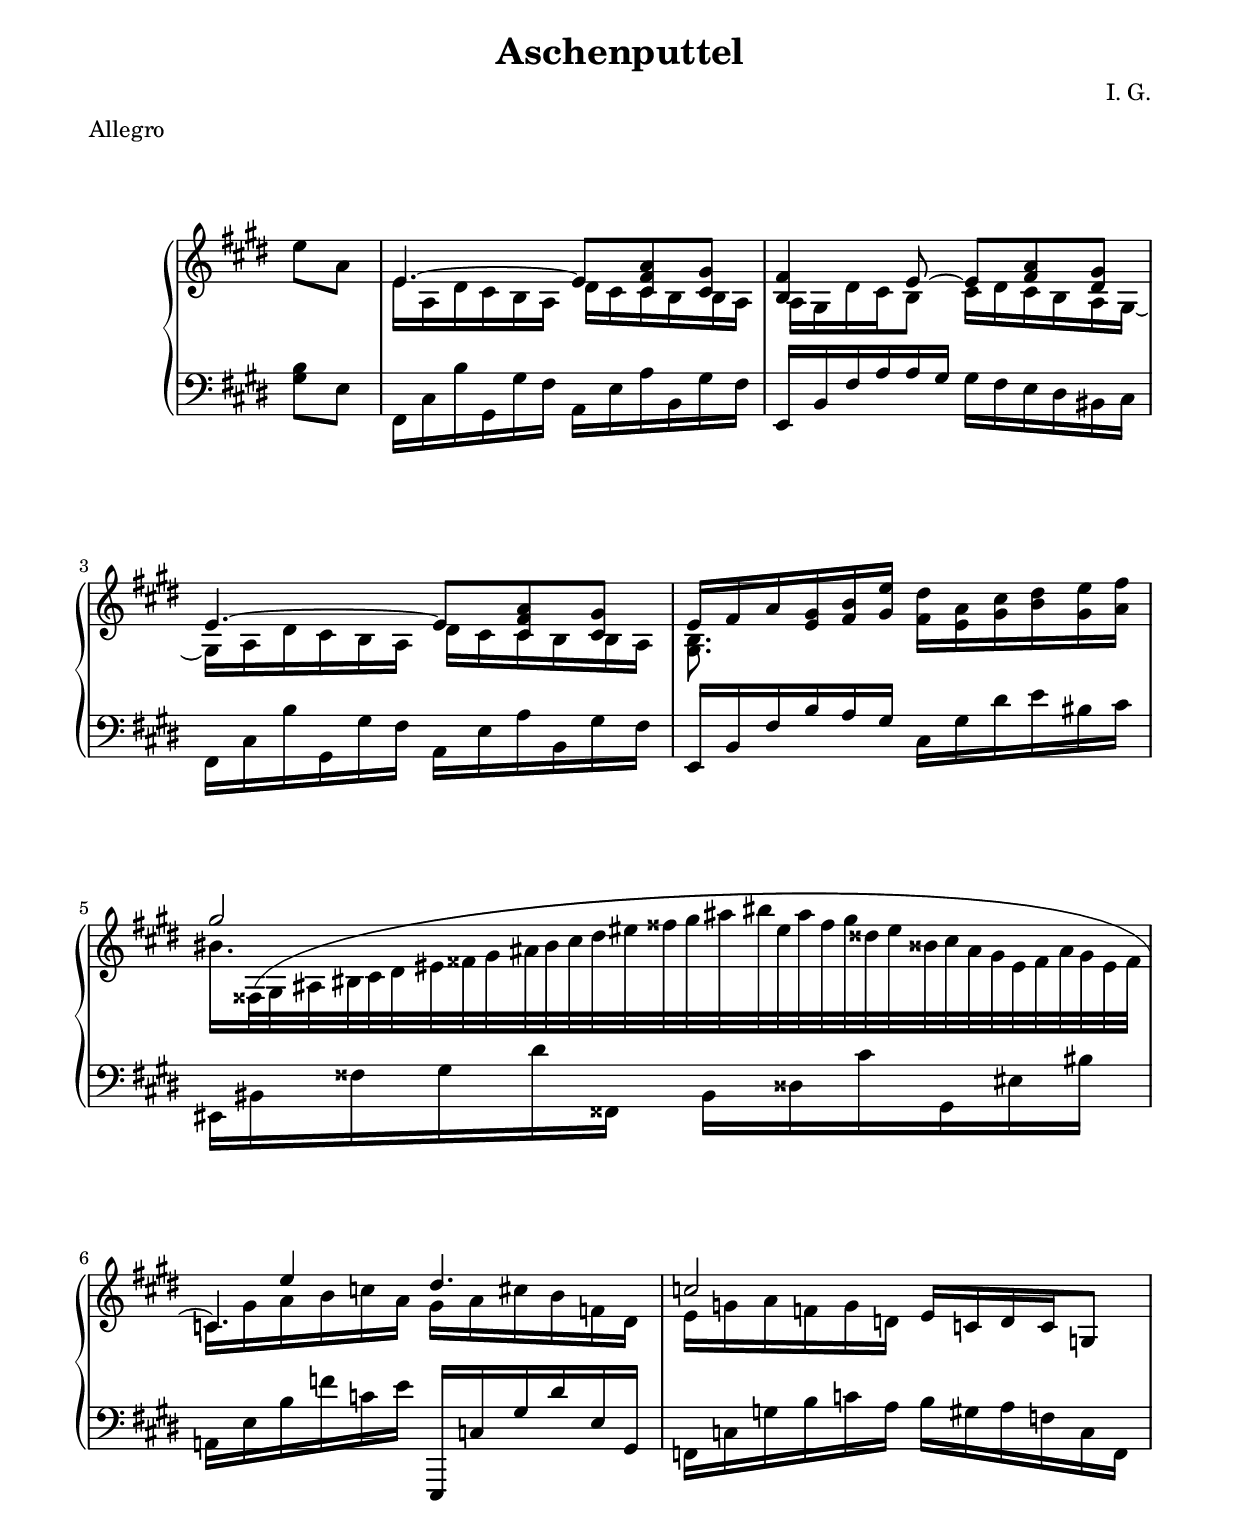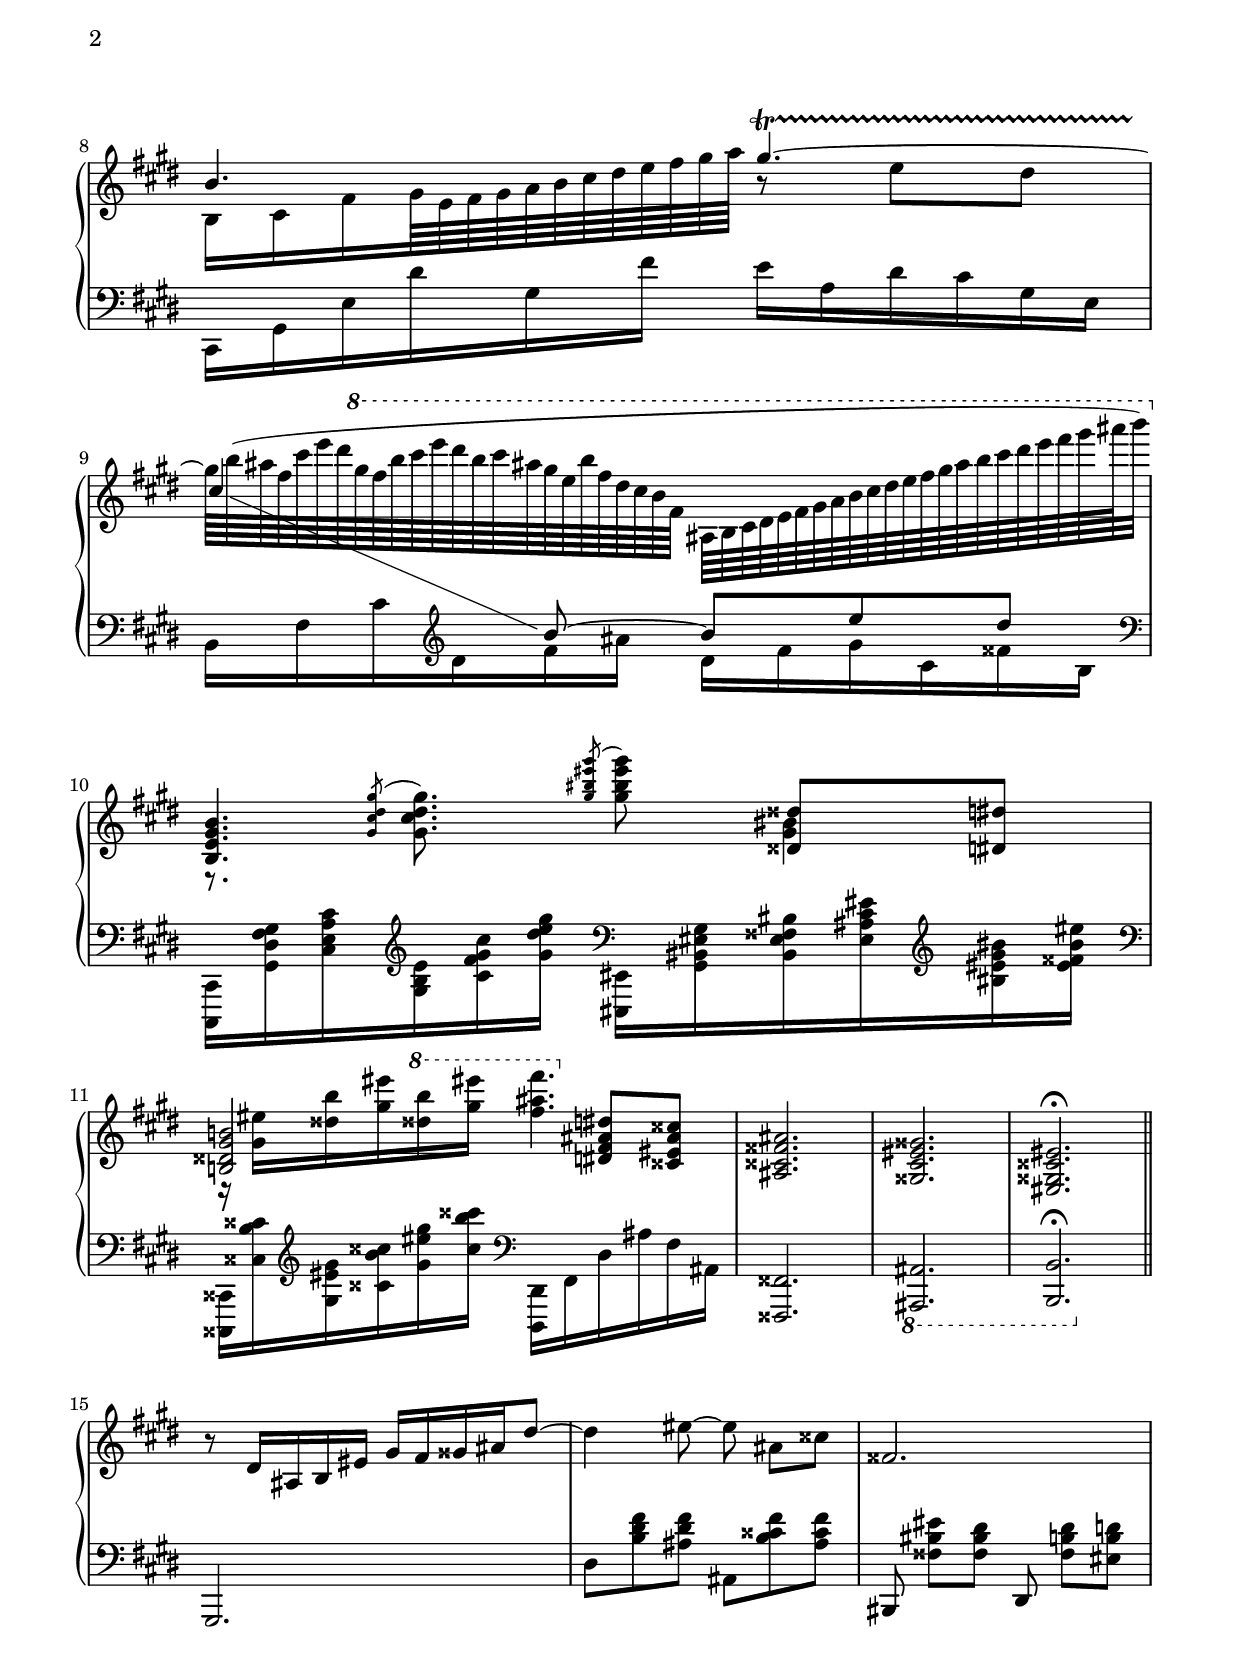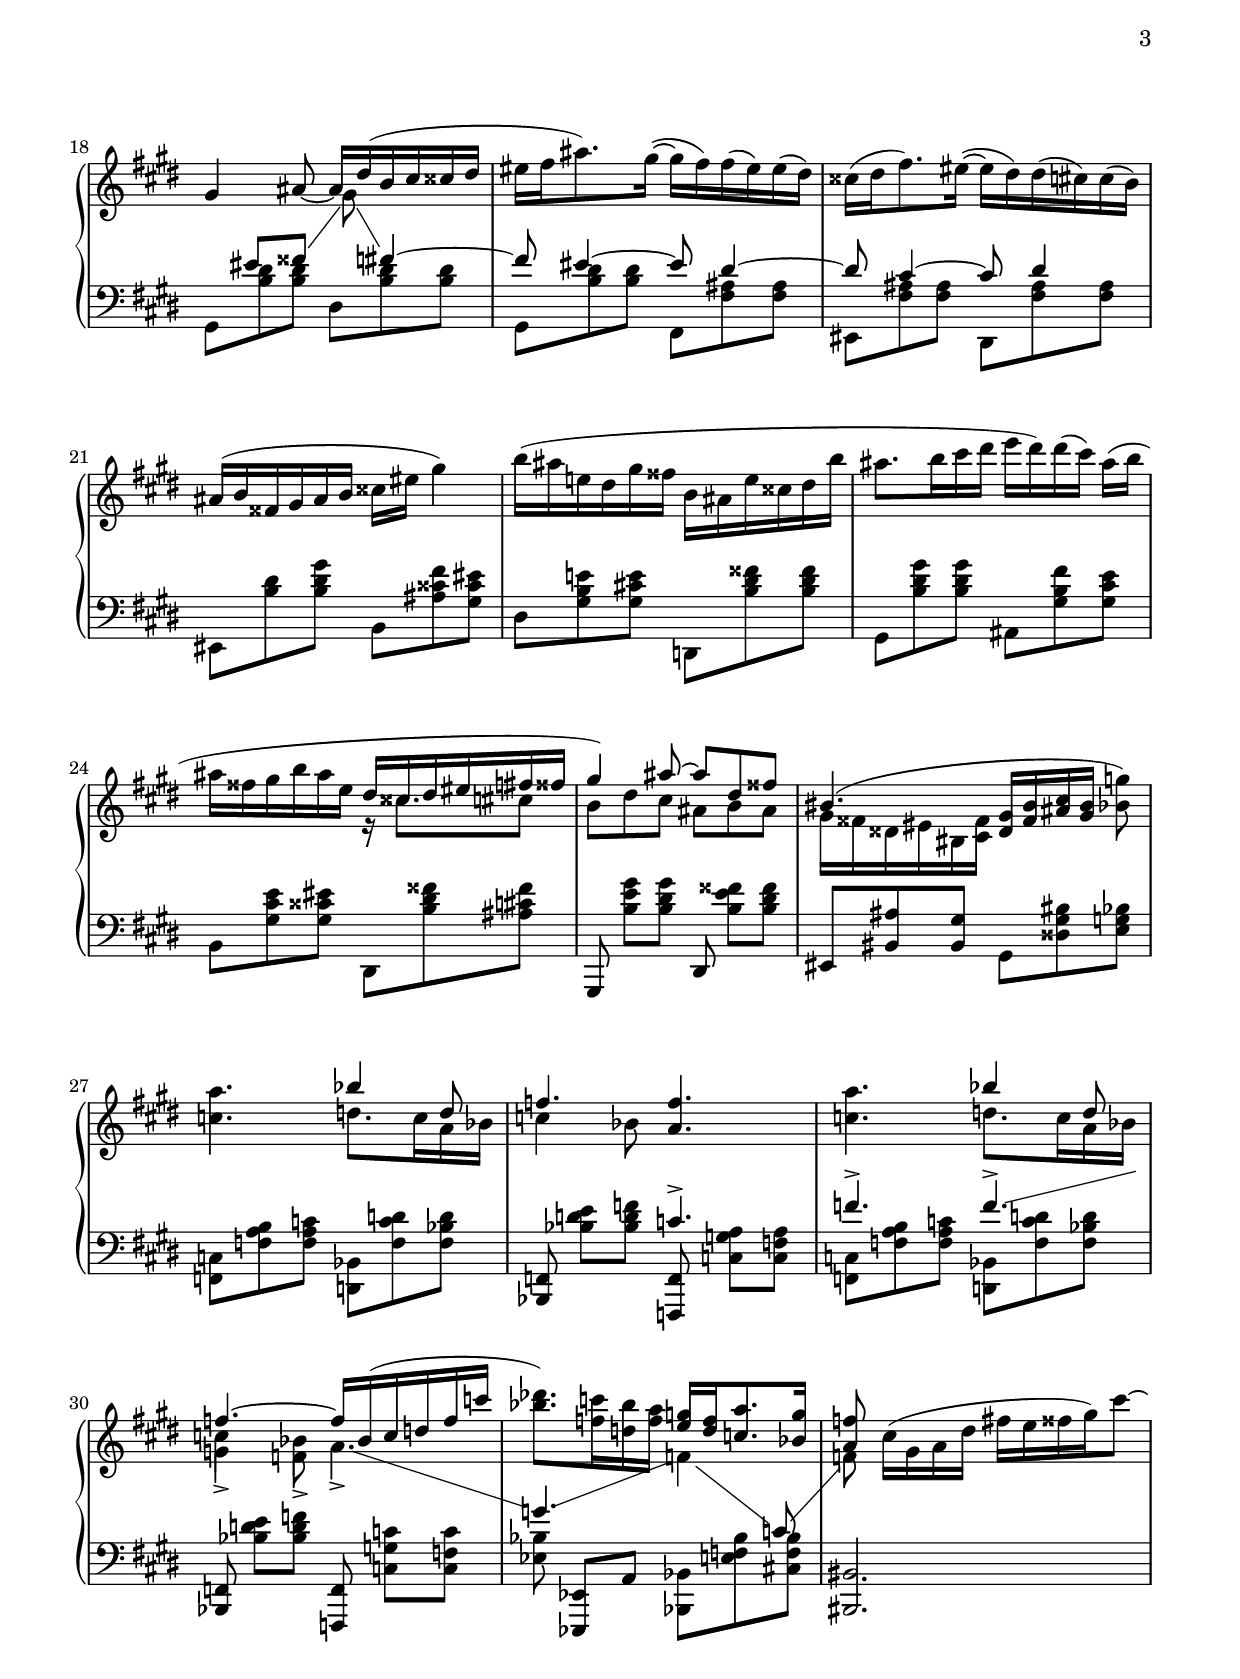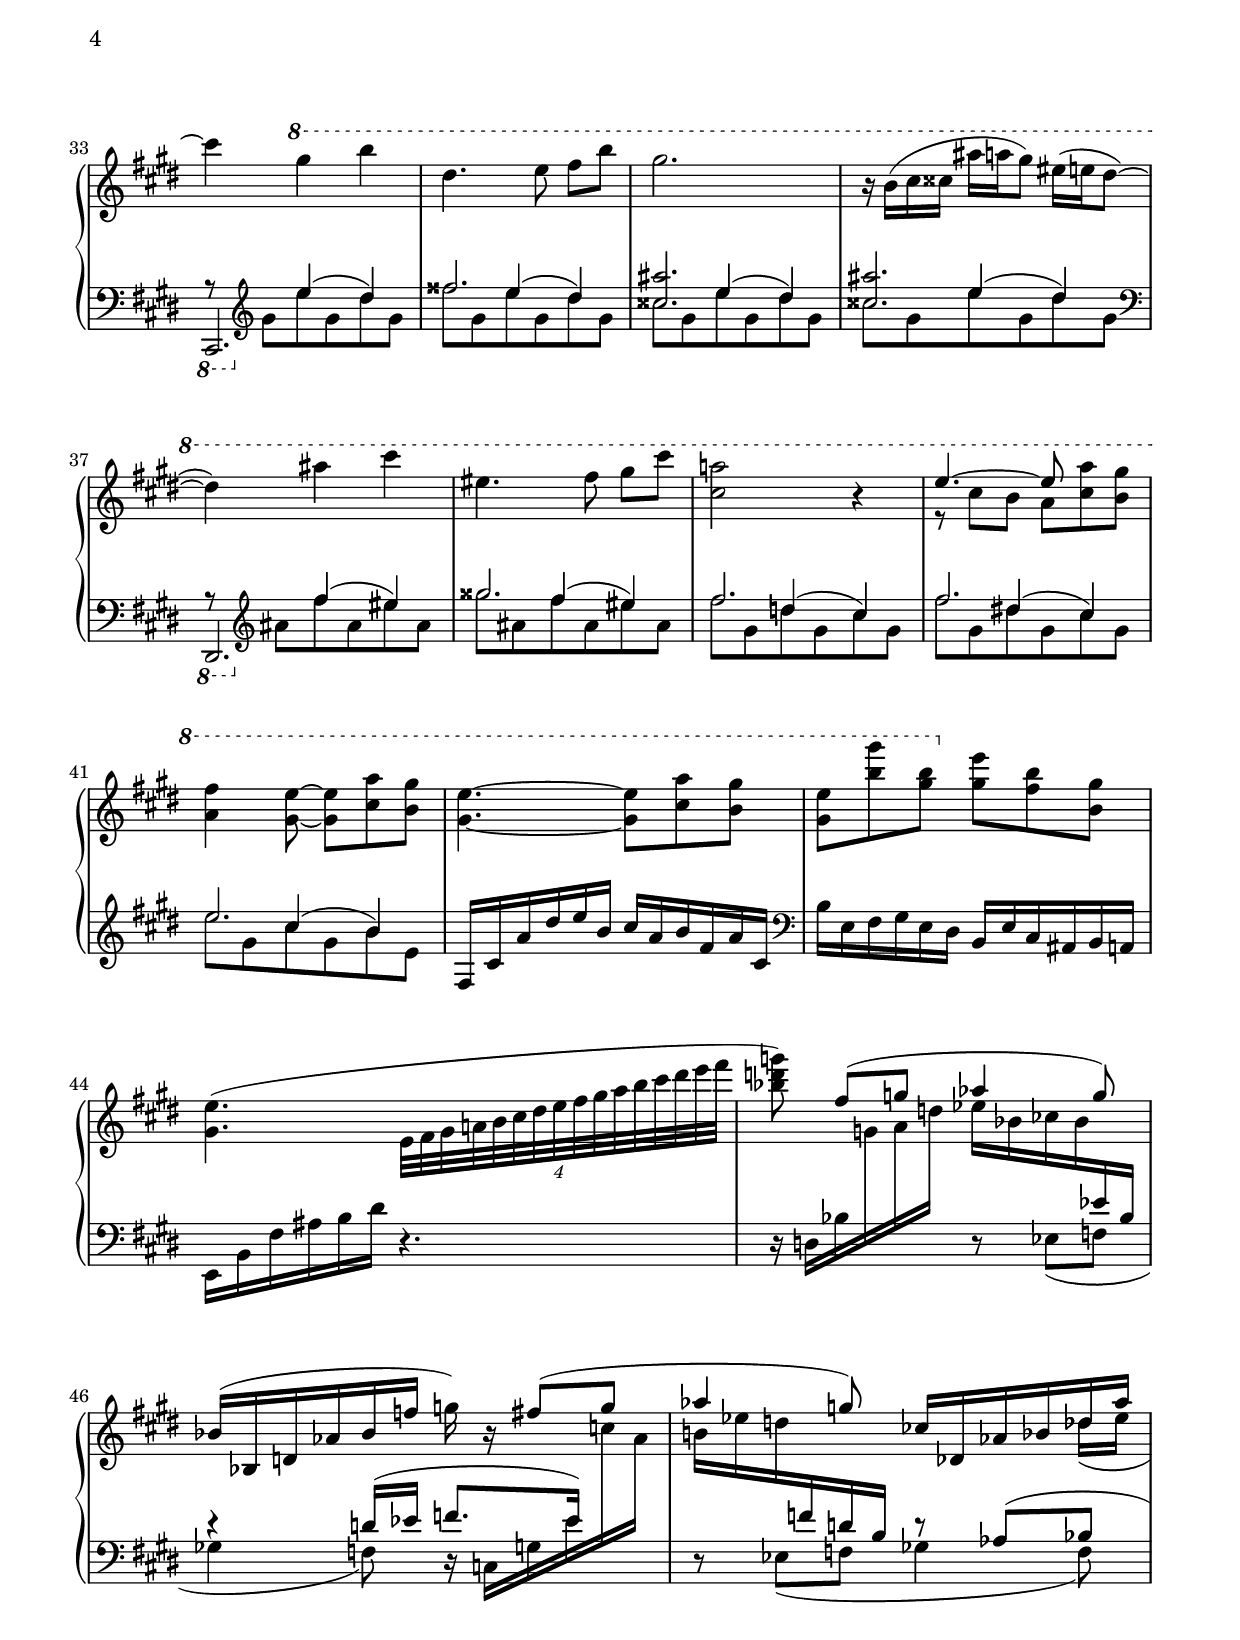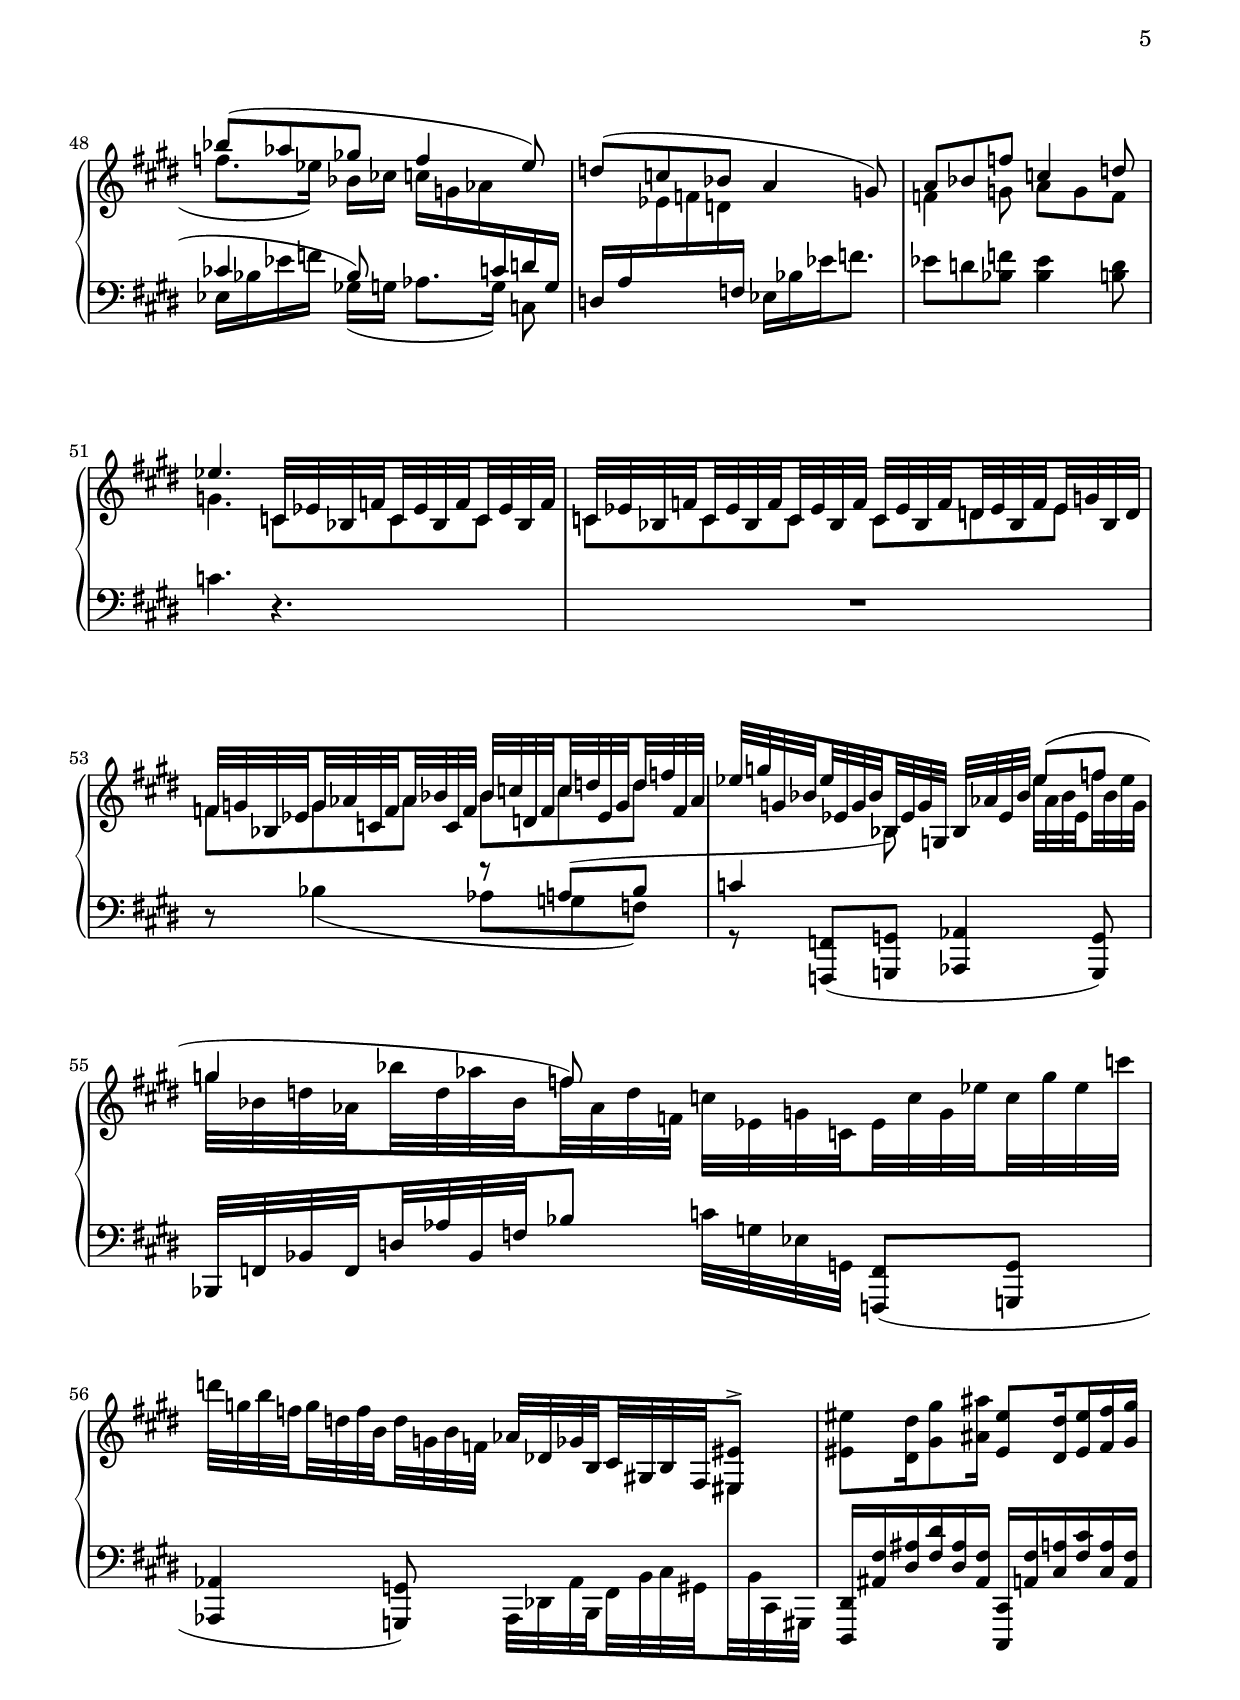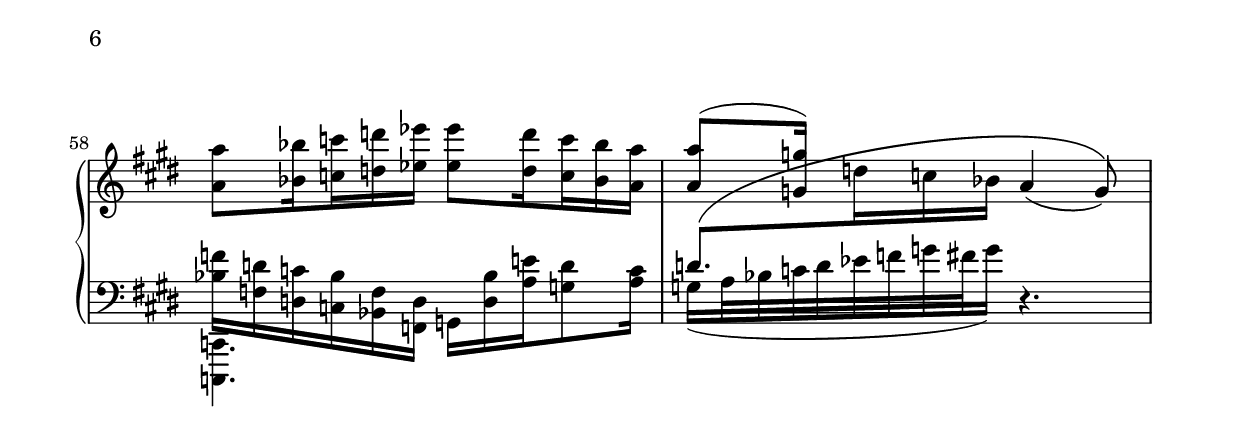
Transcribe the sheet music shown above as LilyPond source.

\version "2.19.15"
%\version "2.18.0"

\language "deutsch"

\header {
  title = "Aschenputtel"
  meter = "Allegro"
  composer = "I. G."
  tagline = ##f
}

\paper {
  #(set-paper-size "a4")
  top-system-spacing #'basic-distance = #25
  top-markup-spacing #'basic-distance = #15
  markup-system-spacing #'basic-distance = #30
  system-system-spacing #'basic-distance = #25
  last-bottom-spacing #'basic-distance = #25
  left-margin = 15
  right-margin = 15
  %two-sided = ##t
  %inner-margin = 25
  %outer-margin = 15
}

\layout {
  \context {
    \Score
    \override StaffGrouper.staff-staff-spacing.basic-distance = #15
    %\remove "Bar_number_engraver"
  }
}

global = {
  \override Staff.TimeSignature #'stencil = ##f
  \time 6/8
  \key e \major
}
%%%%%%%%%%% RH %%%%%%%%%%%%
rechts = \relative {
  \clef treble
  \mergeDifferentlyHeadedOn
  \mergeDifferentlyDottedOn
  \partial 4
  e''8 a,
  <<
    {
      e4.~ e8 <cis fis a><cis gis'><h fis'>4 e8~ e <fis a><dis gis>
      e4.~ e8 <cis fis a><cis gis'> e16 fis a <e gis>< fis h><gis e'>
    }
    \\
    {
      e16 a, dis cis h a dis cis cis h h a a gis dis' cis h8 cis16 dis cis h a gis~
      gis a dis cis h a dis cis cis h h a <gis h>8. s
    }
  >>
  <fis' dis'>16<e a><gis cis><h dis><gis e'><a fis'>
  <<
    {
      gis'2 s4 c,,4. dis'
    }
    \\
    {
      \override TupletNumber #'transparent = ##t
      \tuplet 37/24 {
        his16. fisis,32^( gis ais his cis dis eis fisis gis ais his cis dis eis fisis gis ais his
        eis, ais fisis gis disis eis hisis cis ais gis eis fisis ais gis eis fisis
      }
      c16) gis' a h c a gis a cis h f dis
    }
    \\
    {
      s2. s8 e'4 s4.
    }
  >>
  <<
    {
      c2 s4 h4. h8\rest \stemDown e dis \stemUp \showStaffSwitch cis4
      \change Staff = LH
      h8~ h e dis
      \hideStaffSwitch
      \change Staff = RH
    }
    \\
    {
      e,16 g a f g d \stemUp e c d c g8 \stemDown
      h16 cis fis gis64 e fis gis a h cis dis e fis gis a
      \stemUp
      \override TrillSpanner #'(bound-details right padding) = #1
      \once \override TrillSpanner #'extra-offset = #'(0 . 10)
      gis4.^~\startTrillSpan \stemDown gis64\stopTrillSpan h^( ais fis cis' e dis
      \ottava #1
      \set Staff.ottavation = #"8"
      gis fis h cis e dis h cis ais gis e h' fis
      dis cis h fis ais, h cis dis e fis gis ais
      h cis dis e fis gis ais h cis dis e fis gis ais h32)
      \ottava #0
    }
  >>
  <<
    {
      \dotsUp <h,,,, e gis h>4. s8 <disis disis'><dis dis'>
      <h! disis gis h!>2<dis fis ais dis>8<cisis eis ais cisis>
    }
    \\
    {
      s2. s4
      \ottava #1
      \set Staff.ottavation = #"8"
      s8 s16
      \ottava #0
      s s4
    }
    \\
    {
      \override Rest.staff-position = #-11
      r8.
      \stemUp \acciaccatura<gis' cis dis gis>8\stemDown q8.
      \stemUp \acciaccatura<gis' his eis gis>8\stemDown q <gis, his>4
      r16<gis eis'><disis' h'><gis eis'>
      <disis' h'><gis eis'><fis ais fis'>4.
      \revert Rest.staff-position
    }
  >>
  <ais,,, cisis fisis ais>2.<gisis cis eis gisis><eis gisis cisis eis>\fermata
  \bar "||"\break
  r8 dis'16 ais h eis gis fis gisis ais dis8~ dis4 eis8~ eis\noBeam ais, cisis fisis,2.
  gis4 ais8~ ais16 \stemUp dis( h cis cisis dis \stemNeutral
  eis fis ais8.) gis16~( gis fis) fis( eis) eis( dis)
  cisis( dis fis8.) eis16~( eis dis) dis( cis) cis( h)
  ais( h fisis gis ais h cisis eis gis4) h16( ais e! dis gis fisis h, ais e' cisis dis h'
  ais8. h16 cis dis e dis) dis( cis)
  <<
    {
      \stemDown ais( h ais fisis gis h ais e \stemUp dis cisis dis eis fis fisis gis4)
      ais8~ ais dis, fisis his,4.(<disis, gis>16<fisis his>< ais cis><gis his>
      \stemDown<b g'>8\noBeam)<c a'>4.\stemUp b'4 d,8 f4.<a, f'>
      \stemDown<c a'>\stemUp b'4 d,8 f4.~ f16 b,( c d f c'
      \stemDown<b des>8.)<f c'>16<d! b'><f a>
    }
    \\
    {
      s8 s4. r16 cisis8. cis8 h dis cis ais h ais gis16 fisis disis eis his <cis fisis> s4.
      s d'8. c16 a b c4 b8 s4. s d8. c16 a b c4 \hide Flag b8 s8. s
    }
  >>
  \stemUp<e g>16<d f><c a'>8.<b g'>16<a f'>8\noBeam
  \stemNeutral cis16( gis a dis fis e fisis gis) cis8~
  \time 3/4
  cis4
  \ottava #1
  \set Staff.ottavation = #"8"
  gis' h dis,4. e8\noBeam fis h gis2.
  r16 h,( cis cisis ais'[ a gis8]) eis16( e dis8~ dis4) ais' cis
  eis,4. fis8\noBeam gis cis <cis, a'!>2 r4
  <<
    {
      e4.~ e8 s4
    }
    \\
    {
      r8 cis h a[ <cis a'><h gis'>]
    }
  >>
  <a fis'>4<gis e'>8~ q[<cis a'><h gis'>]
  \time 6/8
  <gis e'>4.~ q8 <cis a'><h gis'><gis e'><h' gis'><gis h>
  \ottava #0
  <gis, e'><fis h><h, gis'><gis e'>4.(
  \set subdivideBeams = ##t
  \set baseMoment = #(ly:make-moment 1/8)
  %\set tupletSpannerDuration = #(ly:make-moment 1 8)
  \tuplet 4/3 {e32 fis gis a! h cis dis e fis gis a h cis dis e fis}
  <b, d g>8)\noBeam\stemUp fis^( g as4 g8)\stemNeutral
  \set subdivideBeams = ##f
  b,16( b, d as' b f' g) r\stemUp fis8^( g as4 g8)\stemNeutral
  <<
    {
      ces,16 des, as' b des as' b8( as ges f4 es8)
    }
    \\
    {
      s4 des16( es f8. es16) b[ ces] c g as\change Staff = LH\stemUp c, d g,
    }
  >>
  \stemUp d''8^( c b a4 g8)
  <<
    {
      a8 b f' c4 d8 es4.
    }
    \\
    {
      f,4 g8 a g f g4.
    }
  >>
  <<
    {
      \set subdivideBeams = ##t
      \set baseMoment = #(ly:make-moment 1/8)
      \set beatStructure = #'(3 3 3 3)
      \repeat unfold 6 {c,32 es b f'} c es b f' d es b f' es g b, d
      f g b, es g as c, f as b c, f b c d, f c' d es, g d' f f, as
    }
    \\
    {
      \repeat unfold 6 {c,8} c8 d es f g as b c d
    }
  >>
  \once\override Beam.positions = #'(7 . 3)
  \set subdivideBeams = ##t
  es32 g g, b es es, g b b, es g g, b[ as' es b']
  <<
    {
      es8( f g4 f8)
    }
    \\
    {
      \set subdivideBeams = ##t
      es32 as, b es, f' b, es g,
      g' b, d as b' d, as' b, f' as, d f,
    }
  >>
  \set subdivideBeams = ##t
  \stemNeutral
  c'32 es, g c, es c' g es' c g' es c'
  d g, h f g d f h, d g, h f as des, ges h, cis gis! h fis <eis eis'>8^>
  \set subdivideBeams = ##f
  <eis' eis'>8
  \set stemLeftBeamCount = #2
  \set stemRightBeamCount = #1
  <dis dis'>16<gis gis'>8<ais ais'>16
  <eis eis'>8
  \set stemLeftBeamCount = #2
  \set stemRightBeamCount = #1
  <dis dis'>16
  \set stemLeftBeamCount = #1
  <eis eis'><fis fis'><gis gis'>
  <a a'>8
  \set stemLeftBeamCount = #2
  \set stemRightBeamCount = #1
  <b b'>16
  \set stemLeftBeamCount = #1
  <c c'><d d'><es es'>
  <es es'>8
  \set stemLeftBeamCount = #2
  \set stemRightBeamCount = #1
  <d d'>16
  \set stemLeftBeamCount = #1
  <c c'><b b'><a a'>
  \stemUp<a a'>8^(<g g'>16) s8.
}
%%%%%%%% DYNAMIC %%%%%%%%%%
dynamic = {
  \override Hairpin.to-barline = ##f
}
%%%%%%%%%%% LH %%%%%%%%%%%%
links = \relative {
  \clef bass
  \mergeDifferentlyHeadedOn
  \mergeDifferentlyDottedOn
  \partial 4
  <gis h>8 e
  fis,16 cis' h' gis, gis' fis a, e' a h, gis' fis
  e, h' fis' a a gis gis fis e dis his cis
  fis, cis' h' gis, gis' fis a, e' a h, gis' fis
  e, h' fis' h a gis cis, gis' dis' e his cis
  eis,, his' fisis' gis dis' fisis,, his disis cis' gis, eis' his'
  a,! e' h' f' c e e,,, c'' gis' dis' e, gis, f c' g' h c a h gis a f c f,
  cis gis' e' dis' gis, fis' e a, dis cis gis e h fis' cis'
  \clef treble
  dis fis ais \stemDown dis, fis gis cis, fisis h,%\stemNeutral
  \clef bass
  <cis,,, cis'><gis'' dis' fis gis><cis e a cis>
  \clef treble
  <gis' h e><cis fis gis cis><gis' dis' e gis>
  \clef bass
  <eis,,, eis'><gis' his eis gis><his eis fisis his><eis ais cis eis>
  \clef treble
  <his' eis gis his><eis fisis his eis>
  \clef bass
  <cisis,,, cisis'><cisis'' h' cisis>
  \clef treble
  <gis' eis' gis><cisis h' cisis><gis' eis' gis><cisis h' cisis>
  \clef bass
  <dis,,,, dis'> fis' dis' ais' fis ais,\stemNeutral <fisis, fisis'>2.
  \ottava #-1
  \set Staff.ottavation = #"8"
  <ais, ais'><h h'>\fermata
  \ottava #0
  gis' dis''8<h' dis fis><ais dis fis> ais, <h' cisis fis><ais cisis fis>
  his,,\noBeam<fisis'' his eis><fisis his dis> dis,\noBeam<fisis' h dis><eis h' d>
  <<
    {
      \showStaffSwitch
      s8 eis' fisis
      \change Staff = RH
      \stemDown
      gis
      \stemUp
      \change Staff = LH fis4~ fis8 eis4~ eis8 dis4~
      dis8 cis4~ cis8 dis4
    }
    \\
    {
      gis,,8<h' dis> q dis, q q gis, q q fis <fis' ais> q eis, q q dis q q
    }
  >>
  eis <h'' dis><h dis gis> h, <ais' cisis fis>< gis cisis eis>
  dis <gis h e!><gis cis! e> d, <h''dis fisis> q
  gis, <h' dis gis> q ais, <gis' h fis'><gis cis e>
  h, <gis' cis e><gis cisis eis> dis, <h'' dis fisis><ais cis fisis>
  gis,,\noBeam<h'' e gis><h dis gis> dis,,\noBeam<h'' e fisis><h dis fisis>
  eis,, <his' ais'><his gis'> gis <disis' gis his><e g b>
  <f, c'><f' a h><f a c><d, b'><f' c' d><f b d>
  <b,, f'>\noBeam<b'' d e><b d f>
  <<
    {
      \showStaffSwitch
      c4.-> f-> f->
      \change Staff = RH \stemDown g4_> f8_> a4._>
      \change Staff = LH \stemUp g
      \change Staff = RH \stemDown f4
      \change Staff = LH \stemUp c8
      \change Staff = RH \stemDown f s4.
    }
    \\
    {
      \stemUp<f,,, f'>8\noBeam\stemDown<c'' g' a><c f a>
      <f, c'><f' a h><f a c><d, b'><f' c' d><f b d>
      \stemUp<b,, f'>\noBeam\stemDown<b'' d e><b d f>
      \stemUp<f,, f'>\noBeam\stemDown<c'' g' c><c f c'>
      <es b'>\noBeam\stemUp<es,, es'> a'\stemDown<b, b'><e' f b><cis! f b>
      \stemUp<his, his'>2.
    }
  >>
  <<
    {
      \repeat unfold 4 {s4 e'''( dis)}\repeat unfold 2 {s4 fis( eis)}
      s4 d( cis) s dis!( cis) s cis( h)
    }
    \\
    {
      \override Rest.staff-position = #4
      r8\clef treble gis e' gis, dis' gis, fisis' gis, e' gis, dis' gis,
      cisis gis e' gis, dis' gis, cisis gis e' gis, dis' gis,
      \clef bass
      r8\clef treble ais fis' ais, eis'ais, gisis' ais, fis' ais, eis'ais,
      fis' gis, d' gis, cis gis fis' gis, dis' gis, cis gis e' gis, cis gis h e,
      \revert Rest.staff-position
    }
    \\
    {      
      cis,,,2. fisis''''<cisis ais'> q
      dis,,,, gisis'''' fis fis e
    }
    \\
    {
      \ottava #-1
      \set Staff.ottavation = #"8" s8\ottava #0 s s2 s2.*3
      \ottava #-1
      \set Staff.ottavation = #"8" s8\ottava #0 s s2 s2.*4
    }
  >>
  fis,,16 cis' a' dis e h cis a h fis a cis,
  \clef bass
  h e, fis gis e dis h e cis ais h a e h' fis' ais h dis r4.
  <<
    {
      \override Rest.staff-position = #0
      \stemDown r16 d, b'\change Staff = RH g' a d es b ces b
      \override Rest.staff-position = #7
      \stemUp\change Staff = LH es, b r4 d16^( es f8. es16) s8
      \override Rest.staff-position = #0
      r8\stemDown es,_( f ges4 f8) es16 b' es f ges,_([ g] as8. g16) c,8\noBeam
    }
    \\
    {
      \override Rest.staff-position = #0
      s4. r8 es( f ges4 f8) r16 c g' es'\change Staff = RH c' as
      h! es d\change Staff = LH \stemUp f, d h
      \override Rest.staff-position = #7
      r8 as8^( b ces4 b8) s4.
    }
  >>
  d,16 a'\change Staff = RH es' f d \change Staff = LH f, es b' es f8.
  es8 d<b f'><b es>4<h d>8 c4. r4. R2.
  <<
    {
      s4. r8
      \shape #'((0 . 0) (5 . -1) (-5 . -5) (0 . -2)) Slur
      a( b c4\change Staff = RH\stemDown b8) s4.
    }
    \\
    {
      \override Rest.staff-position = #0
      r8 b4( as8 g f) 
      \revert Rest.staff-position
      r8\stemUp<f,, f'>(<g g'><as as'>4<g g'>8)
    }
  >>
  \stemNeutral
  \set subdivideBeams = ##t
  b32 f' b f d' as' b, f' b8 c32 g es g, <f, f'>8[(<g g'>]<as as'>4<g g'>8)
  \stemDown
  \once\override Beam.positions = #'(-8 . -9)
  as32 des as' h, fis' h cis gis\change Staff = RH eis'\change Staff = LH h cis, gis
  \stemNeutral
  \set subdivideBeams = ##f
  <dis dis'>16<ais'' fis'><dis ais'><fis dis'><dis ais'><ais fis'>
  <cis,, cis'><a''! fis'><cis a'><fis cis'><cis a'><a fis'>
  <<
    {
      \stemDown
      <b' f'><f d'><d c'><c b'><b f'><f d'>
    }
    \\
    {
      <c, c'>4.
    }
  >>
  g''16<d' b'><a' e'!><g d'>8<a c>16
  <<
    {
      d8.^\( \change Staff = RH\stemDown d'16 c b\stemUp a4_( g8)\)
    }
    \\
    {
      \override Rest.staff-position = #0
      g,16_( a32 b c d es f g fis g16) r4.
    }
  >>
}

\score {
  \new PianoStaff <<
    \new Staff = "RH" << \global \rechts >>
    \new Dynamics = "Dynamics_pf" \dynamic
    \new Staff = "LH" << \global \links >>
  >>
}